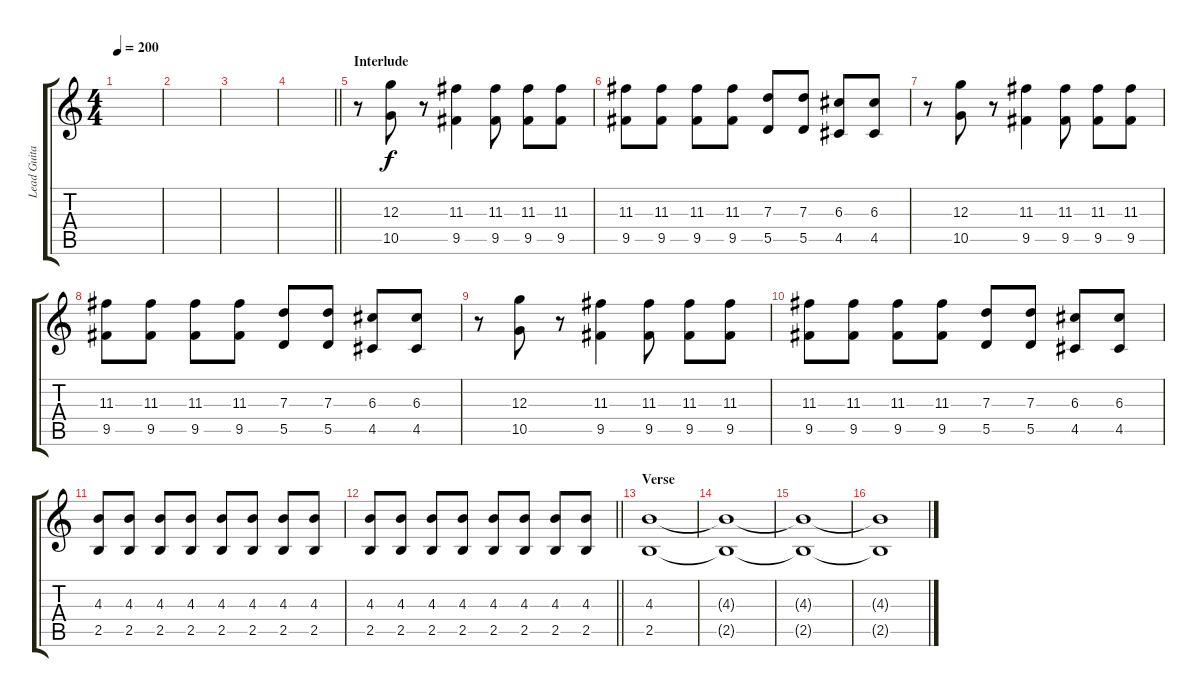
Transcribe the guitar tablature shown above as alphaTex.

\track ("Lead Guitar" "Lead Guita") {instrument acousticguitarsteel}
\staff {score tabs}
\tuning (E4 B3 G3 D3 A2 D2) {hide}
\ts (4 4)
\tempo 200
\clef g2
\ks c
|
|
|
\barLineRight lightlight
|
\section ("" "Interlude")
r.8{instrument distortionguitar} (12.3 10.5).8 r.8 (11.3 9.5).4 (11.3 9.5).8 (11.3 9.5).8 (11.3 9.5).8 |
(11.3 9.5).8 (11.3 9.5).8 (11.3 9.5).8 (11.3 9.5).8 (7.3 5.5).8 (7.3 5.5).8 (6.3 4.5).8 (6.3 4.5).8 |
r.8{instrument overdrivenguitar} (12.3 10.5).8 r.8 (11.3 9.5).4 (11.3 9.5).8 (11.3 9.5).8 (11.3 9.5).8 |
(11.3 9.5).8 (11.3 9.5).8 (11.3 9.5).8 (11.3 9.5).8 (7.3 5.5).8 (7.3 5.5).8 (6.3 4.5).8 (6.3 4.5).8 |
r.8 (12.3 10.5).8 r.8 (11.3 9.5).4 (11.3 9.5).8 (11.3 9.5).8 (11.3 9.5).8 |
(11.3 9.5).8 (11.3 9.5).8 (11.3 9.5).8 (11.3 9.5).8 (7.3 5.5).8 (7.3 5.5).8 (6.3 4.5).8 (6.3 4.5).8 |
(4.3 2.5).8 (4.3 2.5).8 (4.3 2.5).8 (4.3 2.5).8 (4.3 2.5).8 (4.3 2.5).8 (4.3 2.5).8 (4.3 2.5).8 |
\barLineRight lightlight
(4.3 2.5).8 (4.3 2.5).8 (4.3 2.5).8 (4.3 2.5).8 (4.3 2.5).8 (4.3 2.5).8 (4.3 2.5).8 (4.3 2.5).8 |
\section ("" "Verse")
(4.3 2.5).1 |
(4.3{t} 2.5{t}).1 |
(4.3{t} 2.5{t}).1 |
(4.3{t} 2.5{t}).1
